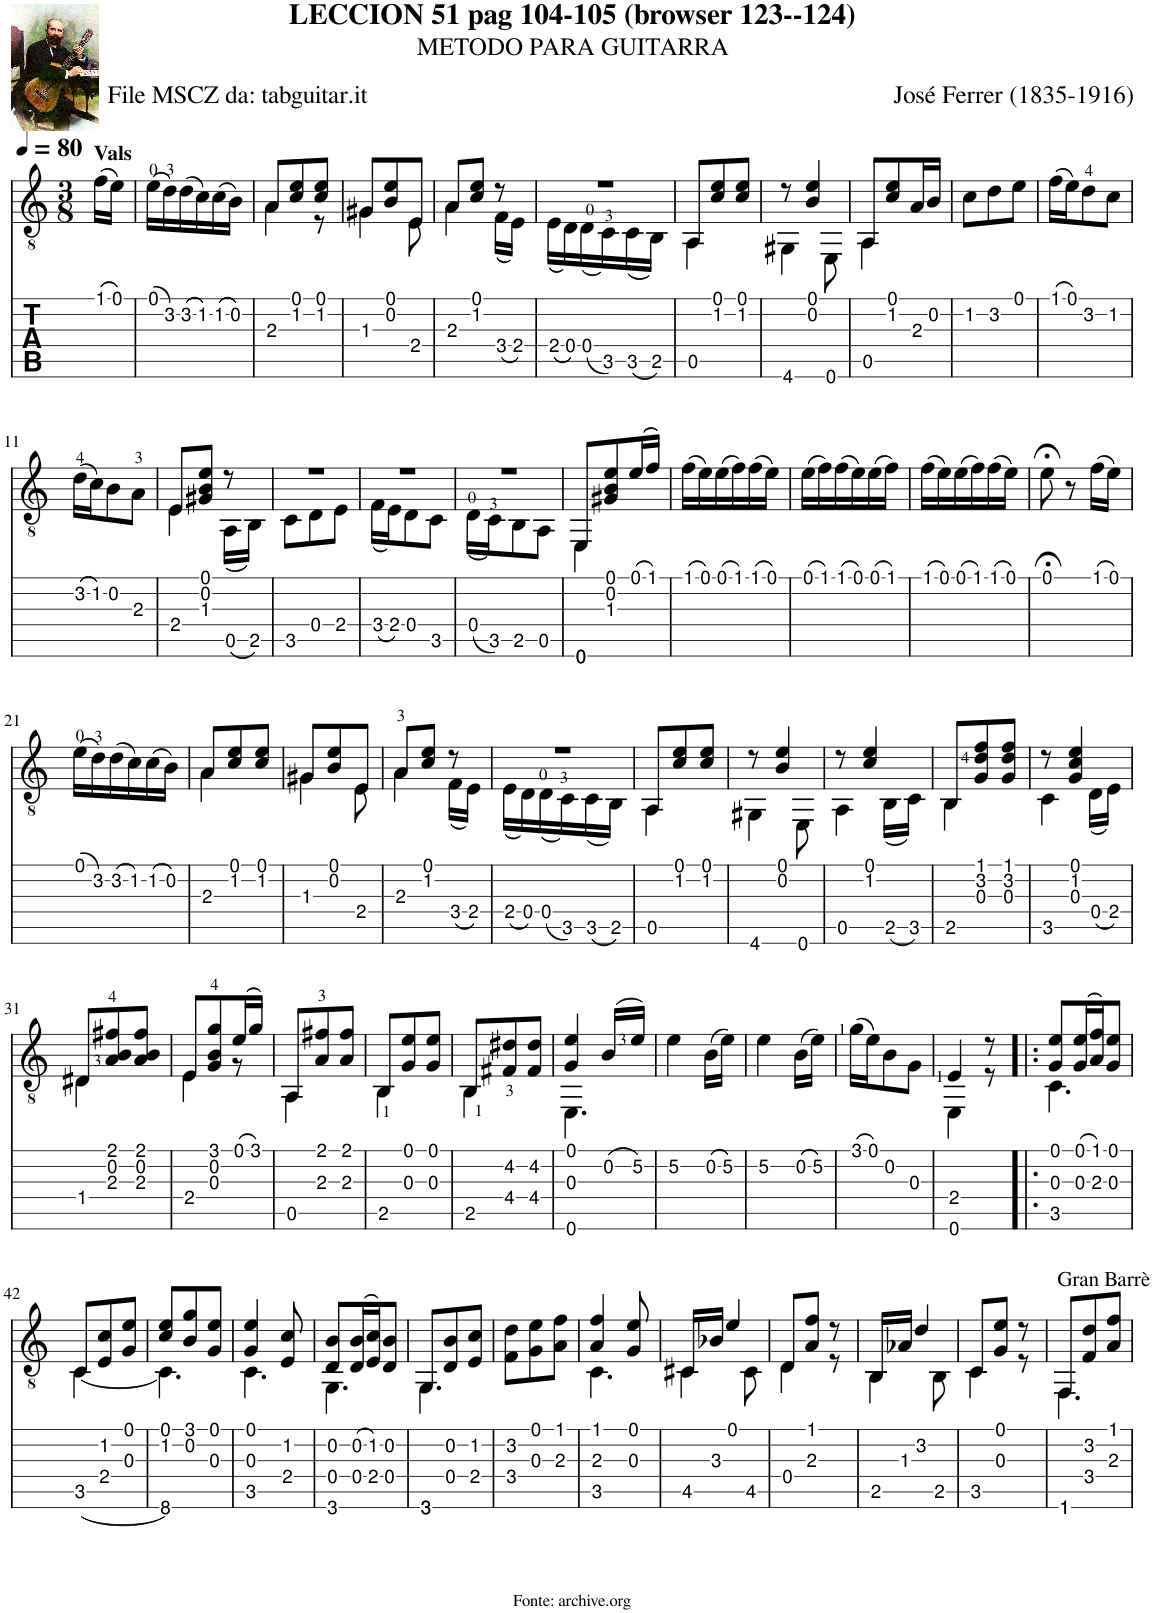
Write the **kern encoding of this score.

**kern	**kern
*part1	*part1
*staff2	*staff1
*I"Guitar	*
*I'Guit.	*
*stria6	*
*	*clefGv2
*k[]	*k[]
*M3/8	*M3/8
*MM80	*MM80
=	=
!	!LO:TX:a:B:t=Vals
16fLL	(16f\LL
16eJJ	16e\JJ)
=1	=1
16eLL	(16e\LL
16d	16d\)
16d	(16d\
16c	16c\)
16c	(16c\
16BJJ	16B\JJ)
=2	=2
*^	*^
8AL	4A	8A/L	4A\
8c\ 8e\	.	8c/ 8e/	.
8c\ 8e\J	8r	8c/ 8e/J	8r
=3	=3	=3	=3
8G#L	4G#	8G#X/L	4G#\
8B\ 8e\	.	8B/ 8e/	.
8EJ	8E	8E/J	8E\
=4	=4	=4	=4
8AL	4A	8A/L	4A\
8c\ 8e\J	.	8c/ 8e/J	.
8r	16FLL	8r	(16F\LL
.	16EJJ	.	16E\JJ)
=5	=5	=5	=5
4.r	16ELL	4.r	(16E\LL
.	16D	.	16D\)
.	16D	.	(16D\
.	16C	.	16C\)
.	16C	.	(16C\
.	16BBJJ	.	16BB\JJ)
=6	=6	=6	=6
8AAL	4.AA	8AA/L	4.AA\
8c\ 8e\	.	8c/ 8e/	.
8c\ 8e\J	.	8c/ 8e/J	.
=7	=7	=7	=7
8r	4GG#	8r	4GG#X\
4B 4e	.	4B/ 4e/	.
.	8EE	.	8EE\
=8	=8	=8	=8
8AAL	4.AA	8AA/L	4.AA\
8c\ 8e\	.	8c/ 8e/	.
16AL	.	16A/L	.
16BJJ	.	16B/JJ	.
*v	*v	*	*
*	*v	*v
=9	=9
8cL	8c\L
8d	8d\
8eJ	8e\J
=10	=10
16fLL	(16f\LL
16eJ	16e\J)
8d	8d\
8cJ	8c\J
!!LO:LB:g=z
=11	=11
16dLL	(16d\LL
16cJ	16c\J)
8B	8B\
8AJ	8A\J
=12	=12
*^	*^
8EL	4E	8E/L	4E\
8G#\ 8B\ 8e\J	.	8G#X/ 8B/ 8e/J	.
8r	16AALL	8r	(16AA\LL
.	16BBJJ	.	16BB\JJ)
=13	=13	=13	=13
4.r	8CL	4.r	8C\L
.	8D	.	8D\
.	8EJ	.	8E\J
=14	=14	=14	=14
4.r	16FLL	4.r	(16F\LL
.	16EJ	.	16E\J)
.	8D	.	8D\
.	8CJ	.	8C\J
=15	=15	=15	=15
4.r	16DLL	4.r	(16D\LL
.	16CJ	.	16C\J)
.	8BB	.	8BB\
.	8AAJ	.	8AA\J
=16	=16	=16	=16
8EEL	4.EE	8EE/L	4.EE\
8G#\ 8B\ 8e\	.	8G#X/ 8B/ 8e/	.
16eL	.	(16e/L	.
16fJJ	.	16f/JJ)	.
*v	*v	*	*
*	*v	*v
=17	=17
16fLL	(16f\LL
16e	16e\)
16e	(16e\
16f	16f\)
16f	(16f\
16eJJ	16e\JJ)
=18	=18
16eLL	(16e\LL
16f	16f\)
16f	(16f\
16e	16e\)
16e	(16e\
16fJJ	16f\JJ)
=19	=19
16fLL	(16f\LL
16e	16e\)
16e	(16e\
16f	16f\)
16f	(16f\
16eJJ	16e\JJ)
=20	=20
8e;<	8e;<\
8r	8r
16fLL	(16f\LL
16eJJ	16e\JJ)
!!LO:LB:g=z
=21	=21
16eLL	(16e\LL
16d	16d\)
16d	(16d\
16c	16c\)
16c	(16c\
16BJJ	16B\JJ)
=22	=22
*^	*^
8AL	4.A	8A/L	4.A\
8c\ 8e\	.	8c/ 8e/	.
8c\ 8e\J	.	8c/ 8e/J	.
=23	=23	=23	=23
8G#L	4G#	8G#X/L	4G#\
8B\ 8e\	.	8B/ 8e/	.
8EJ	8E	8E/J	8E\
=24	=24	=24	=24
8AL	4A	8A/L	4A\
8c\ 8e\J	.	8c/ 8e/J	.
8r	16FLL	8r	(16F\LL
.	16EJJ	.	16E\JJ)
=25	=25	=25	=25
4.r	16ELL	4.r	(16E\LL
.	16D	.	16D\)
.	16D	.	(16D\
.	16C	.	16C\)
.	16C	.	(16C\
.	16BBJJ	.	16BB\JJ)
=26	=26	=26	=26
8AAL	4.AA	8AA/L	4.AA\
8c\ 8e\	.	8c/ 8e/	.
8c\ 8e\J	.	8c/ 8e/J	.
=27	=27	=27	=27
8r	4GG#	8r	4GG#X\
4B 4e	.	4B/ 4e/	.
.	8EE	.	8EE\
=28	=28	=28	=28
8r	4AA	8r	4AA\
4c 4e	.	4c/ 4e/	.
.	16BBLL	.	(16BB\LL
.	16CJJ	.	16C\JJ)
=29	=29	=29	=29
8BBL	4.BB	8BB/L	4.BB\
8G\ 8d\ 8f\	.	8G/ 8d/ 8f/	.
8G\ 8d\ 8f\J	.	8G/ 8d/ 8f/J	.
=30	=30	=30	=30
8r	4C	8r	4C\
4G 4c 4e	.	4G/ 4c/ 4e/	.
.	16DLL	.	(16D\LL
.	16EJJ	.	16E\JJ)
!!LO:LB:g=z	!!
=31	=31	=31	=31
8D#L	4.D#	8D#X/L	4.D#\
8A\ 8B\ 8f#\	.	8A/ 8B/ 8f#X/	.
8A\ 8B\ 8f#\J	.	8A/ 8B/ 8f#/J	.
=32	=32	=32	=32
8EL	4E	8E/L	4E\
8G\ 8B\ 8g\	.	8G/ 8B/ 8g/	.
16eL	8r	(16e/L	8r
16gJJ	.	16g/JJ)	.
=33	=33	=33	=33
8AAL	4.AA	8AA/L	4.AA\
8A\ 8f#\	.	8A/ 8f#X/	.
8A\ 8f#\J	.	8A/ 8f#/J	.
=34	=34	=34	=34
8BBL	4.BB	8BB/L	4.BB\
8G\ 8e\	.	8G/ 8e/	.
8G\ 8e\J	.	8G/ 8e/J	.
=35	=35	=35	=35
8BBL	4.BB	8BB/L	4.BB\
8F#\ 8d#\	.	8F#X/ 8d#X/	.
8F#\ 8d#\J	.	8F#/ 8d#/J	.
=36	=36	=36	=36
4G 4e	4.EE	4G/ 4e/	4.EE\
16BLL	.	(16B/LL	.
16eJJ	.	16e/JJ)	.
*v	*v	*	*
*	*v	*v
=37	=37
4e	4e\
16BLL	(16B\LL
16eJJ	16e\JJ)
=38	=38
4e	4e\
16BLL	(16B\LL
16eJJ	16e\JJ)
=39	=39
16gLL	(16g\LL
16eJ	16e\J)
8B	8B\
8GJ	8G\J
=40	=40
*^	*^
4E	4EE	4E/	4EE\
8r	8r	8r	8r
=41!|:	=41!|:	=41!|:	=41!|:
8G\ 8e\L	4.C	8G/ 8e/L	4.C\
16G\ 16e\L	.	(16G/ 16e/L	.
16A\ 16f\J	.	16A/ 16f/J)	.
8G\ 8e\J	.	8G/ 8e/J	.
!!LO:LB:g=z	!!
=42	=42	=42	=42
8CL	[4.C	8C/L	[4.C\
8E\ 8c\	.	8E/ 8c/	.
8G\ 8e\J	.	8G/ 8e/J	.
=43	=43	=43	=43
8c\ 8e\L	4.C]	8c/ 8e/L	4.C\]
8B\ 8g\	.	8B/ 8g/	.
8G\ 8e\J	.	8G/ 8e/J	.
=44	=44	=44	=44
4G 4e	4.C	4G/ 4e/	4.C\
8E 8c	.	8E/ 8c/	.
=45	=45	=45	=45
8D\ 8B\L	4.GG	8D/ 8B/L	4.GG\
16D\ 16B\L	.	(16D/ 16B/L	.
16E\ 16c\J	.	16E/ 16c/J)	.
8D\ 8B\J	.	8D/ 8B/J	.
=46	=46	=46	=46
8GGL	4.GG	8GG/L	4.GG\
8D\ 8B\	.	8D/ 8B/	.
8E\ 8c\J	.	8E/ 8c/J	.
*v	*v	*	*
*	*v	*v
=47	=47
8F\ 8d\L	8F\ 8d\L
8G\ 8e\	8G\ 8e\
8A\ 8f\J	8A\ 8f\J
=48	=48
*^	*^
4A 4f	4.C	4A/ 4f/	4.C\
8G 8e	.	8G/ 8e/	.
=49	=49	=49	=49
16C#LL	4C#	16C#X/LL	4C#\
16B-JJ	.	16B-X/JJ	.
4e	.	4e/	.
.	8C#	.	8C#\
=50	=50	=50	=50
8DL	4D	8D/L	4D\
8A\ 8f\J	.	8A/ 8f/J	.
8r	8r	8r	8r
=51	=51	=51	=51
16BBLL	4BB	16BB/LL	4BB\
16A-JJ	.	16A-X/JJ	.
4d	.	4d/	.
.	8BB	.	8BB\
=52	=52	=52	=52
8CL	4C	8C/L	4C\
8G\ 8e\J	.	8G/ 8e/J	.
8r	8r	8r	8r
=53	=53	=53	=53
!	!	!LO:TX:a:t=Gran Barrè	!
8FFL	4.FF	8FF/L	4.FF\
8F\ 8d\	.	8F/ 8d/	.
8A\ 8f\J	.	8A/ 8f/J	.
*v	*v	*	*
*	*v	*v
=	=
*-	*-
